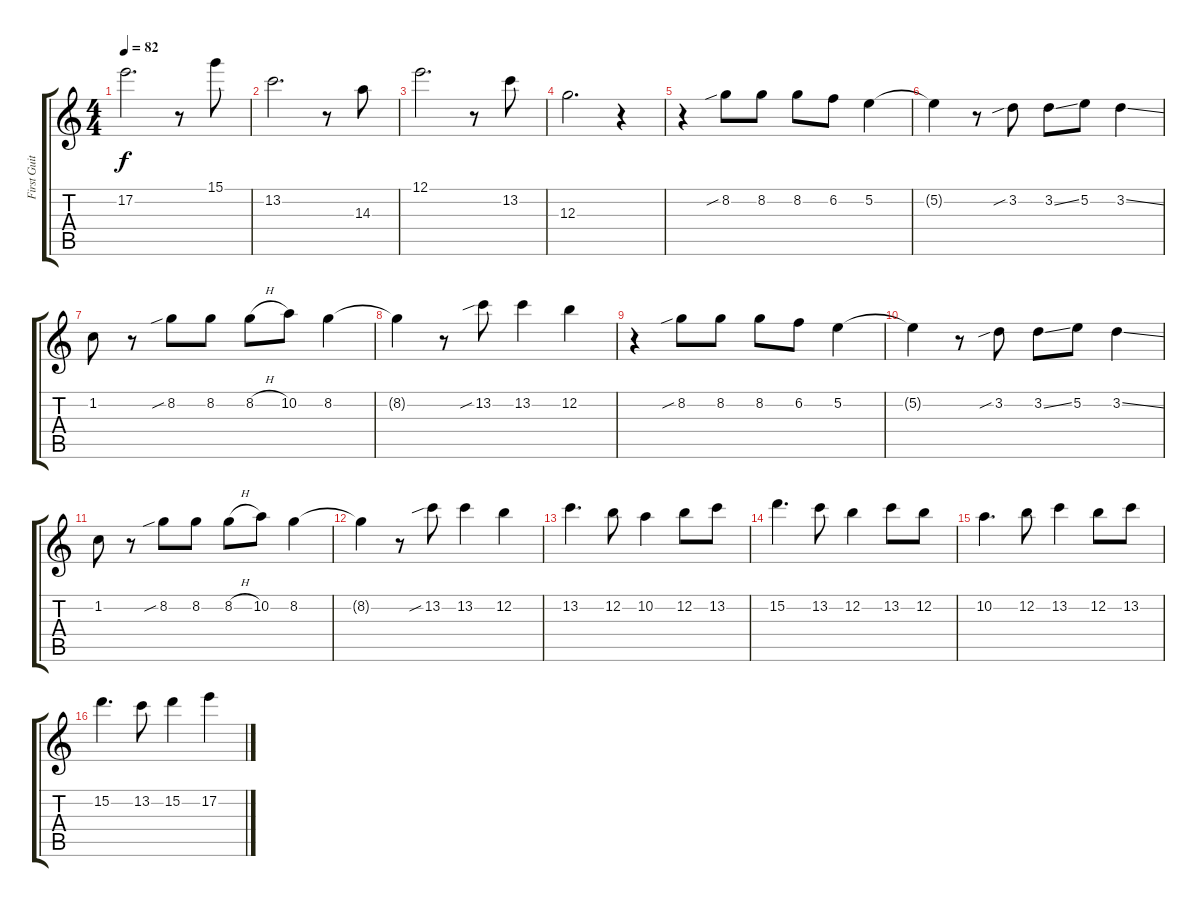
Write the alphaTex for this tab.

\track ("First Guitar" "First Guit") {instrument electricguitarclean}
\staff {score tabs}
\tuning (E4 B3 G3 D3 A2 E2) {hide}
\ts (4 4)
\tempo 82
\clef g2
\ks c
17.2.2{d dy f} r.8 15.1.8 |
13.2.2{d} r.8 14.3.8 |
12.1.2{d} r.8 13.2.8 |
12.3.2{d} r.4 |
r.4 8.2{sib}.8 8.2.8 8.2.8 6.2.8 5.2.4 |
5.2{t}.4 r.8 3.2{sib}.8 3.2{ss}.8 5.2.8 3.2{ss}.4 |
1.2.8 r.8 8.2{sib}.8 8.2.8 8.2{h}.8 10.2.8 8.2.4 |
8.2{t}.4 r.8 13.2{sib}.8 13.2.4 12.2.4 |
r.4 8.2{sib}.8 8.2.8 8.2.8 6.2.8 5.2.4 |
5.2{t}.4 r.8 3.2{sib}.8 3.2{ss}.8 5.2.8 3.2{ss}.4 |
1.2.8 r.8 8.2{sib}.8 8.2.8 8.2{h}.8 10.2.8 8.2.4 |
8.2{t}.4 r.8 13.2{sib}.8 13.2.4 12.2.4 |
13.2.4{d} 12.2.8 10.2.4 12.2.8 13.2.8 |
15.2.4{d} 13.2.8 12.2.4 13.2.8 12.2.8 |
10.2.4{d} 12.2.8 13.2.4 12.2.8 13.2.8 |
15.2.4{d} 13.2.8 15.2.4 17.2.4
